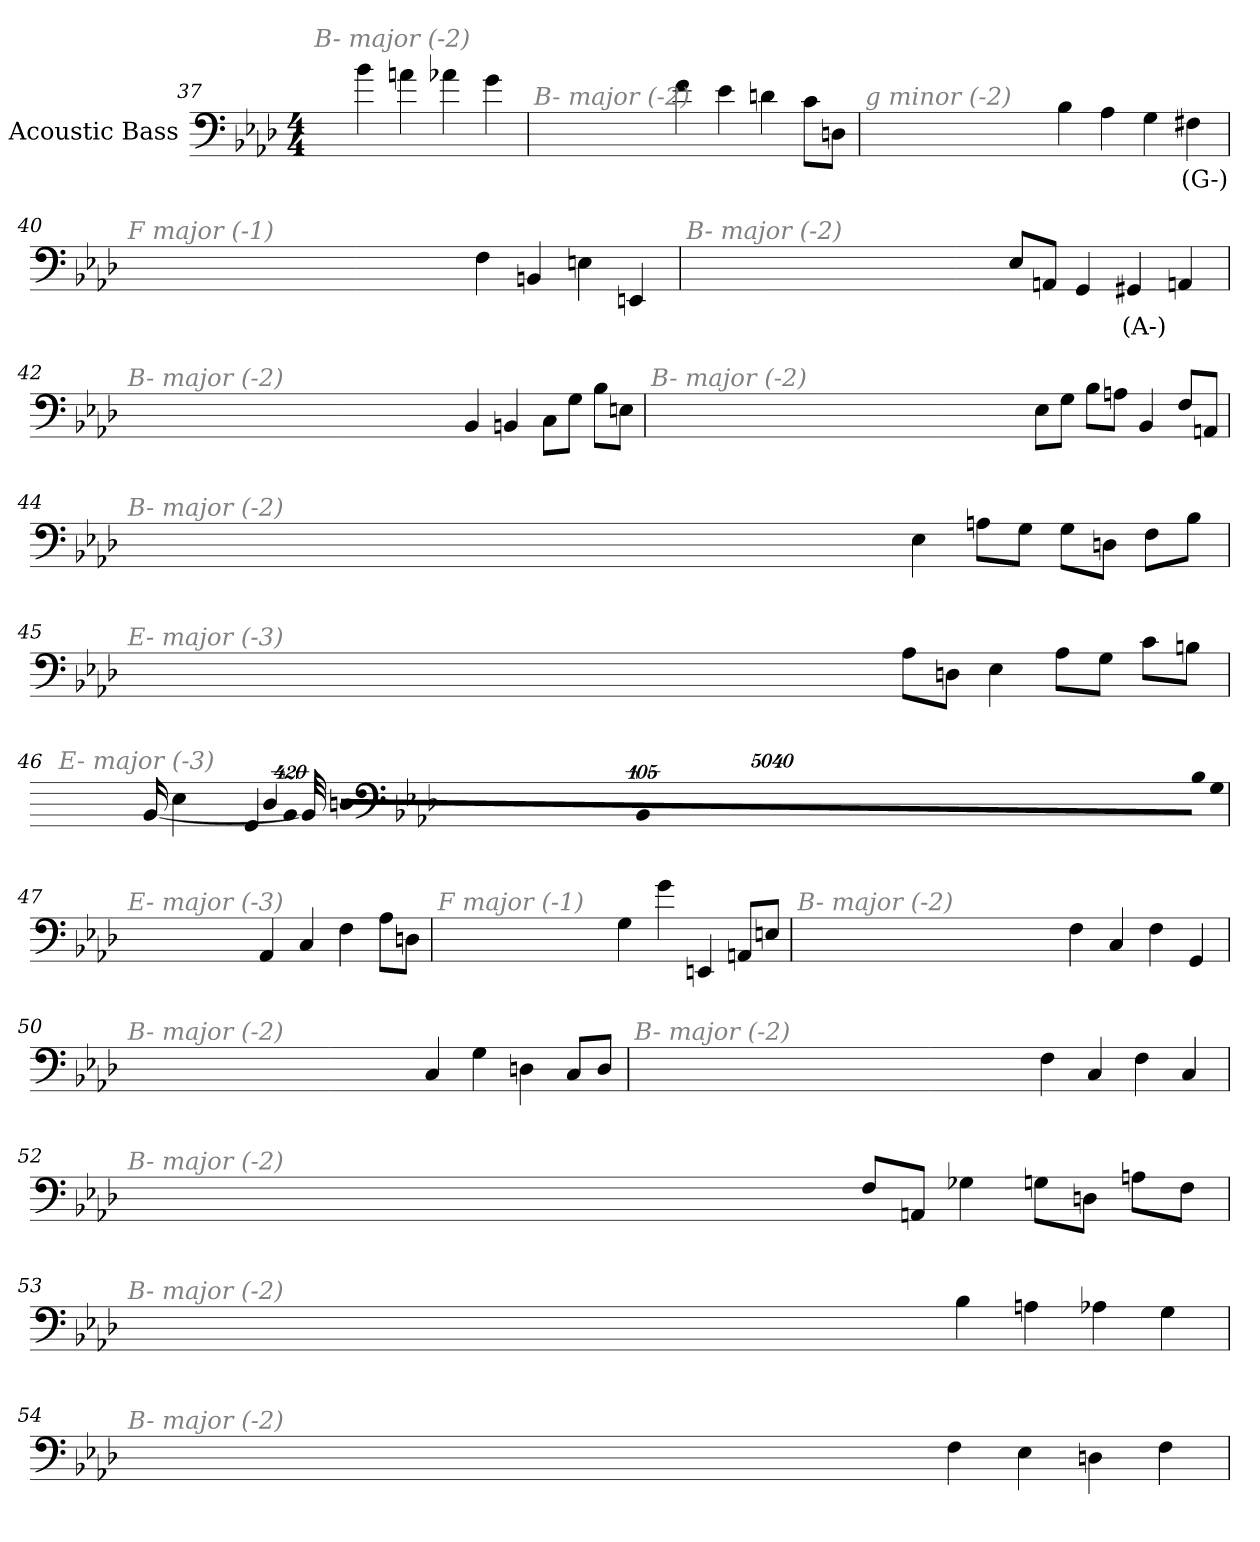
**kern	**text
*part1	*part1
*staff1	*staff1
*I"Acoustic Bass	*
*clefF4	*
*ITrd7c12	*
*k[b-e-a-d-]	*
*A-:	*
*M4/4	*
=37	=37
!LO:TX:i:color=#808080:t=B- major (-2)	!
4B-	.
4An	.
4A-X	.
4G	.
=38	=38
!LO:TX:i:color=#808080:t=B- major (-2)	!
4F	.
4E-	.
4Dn	.
8CL	.
8DDnJ	.
=39	=39
!LO:TX:i:color=#808080:t=g minor (-2)	!
4BB-	.
4AA-	.
4GG	.
4FF#Xi	(G-)
=40	=40
!LO:TX:i:color=#808080:t=F major (-1)	!
4FF	.
4BBBn	.
4EEn	.
4EEEn	.
=41	=41
!LO:TX:i:color=#808080:t=B- major (-2)	!
8EE-L	.
8AAAnJ	.
4GGG	.
4GGG#Xi	(A-)
4AAAn	.
=42	=42
!LO:TX:i:color=#808080:t=B- major (-2)	!
4BBB-	.
4BBBn	.
8CCL	.
8GGJ	.
8BB-L	.
8EEnJ	.
=43	=43
!LO:TX:i:color=#808080:t=B- major (-2)	!
8EE-L	.
8GGJ	.
8BB-L	.
8AAnJ	.
4BBB-	.
8FFL	.
8AAAnJ	.
=44	=44
!LO:TX:i:color=#808080:t=B- major (-2)	!
4EE-	.
8AAnL	.
8GGJ	.
8GGL	.
8DDnJ	.
8FFL	.
8BB-J	.
=45	=45
!LO:TX:i:color=#808080:t=E- major (-3)	!
8AA-L	.
8DDnJ	.
4EE-	.
8AA-L	.
8GGJ	.
8CL	.
8BBnJ	.
=46	=46
!LO:TX:i:color=#808080:t=E- major (-3)	!
!LO:N:vis=8	!
40320%3347BB-L	.
!LO:N:vis=8	!
40320%3347GG	.
!LO:N:vis=8	!
40320%3347DDnJ	.
!LO:N:vis=1024	!
[13440%13BBB-L	.
16BBB-L_	.
32BBB-L_	.
!LO:N:vis=1024%31	!
13440%407BBB-L]	.
8DDJ	.
4EE-	.
4GGG	.
=47	=47
!LO:TX:i:color=#808080:t=E- major (-3)	!
4AAA-	.
4CC	.
4FF	.
8AA-L	.
8DDnJ	.
=48	=48
!LO:TX:i:color=#808080:t=F major (-1)	!
4GG	.
4G	.
4EEEn	.
8AAAnL	.
8EEnJ	.
=49	=49
!LO:TX:i:color=#808080:t=B- major (-2)	!
4FF	.
4CC	.
4FF	.
4GGG	.
=50	=50
!LO:TX:i:color=#808080:t=B- major (-2)	!
4CC	.
4GG	.
4DDn	.
8CCL	.
8DDJ	.
=51	=51
!LO:TX:i:color=#808080:t=B- major (-2)	!
4FF	.
4CC	.
4FF	.
4CC	.
=52	=52
!LO:TX:i:color=#808080:t=B- major (-2)	!
8FFL	.
8AAAnJ	.
4GG-X	.
8GGnL	.
8DDnJ	.
8AAnL	.
8FFJ	.
=53	=53
!LO:TX:i:color=#808080:t=B- major (-2)	!
4BB-	.
4AAn	.
4AA-X	.
4GG	.
=54	=54
!LO:TX:i:color=#808080:t=B- major (-2)	!
4FF	.
4EE-	.
4DDn	.
4FF	.
=	=
*-	*-
